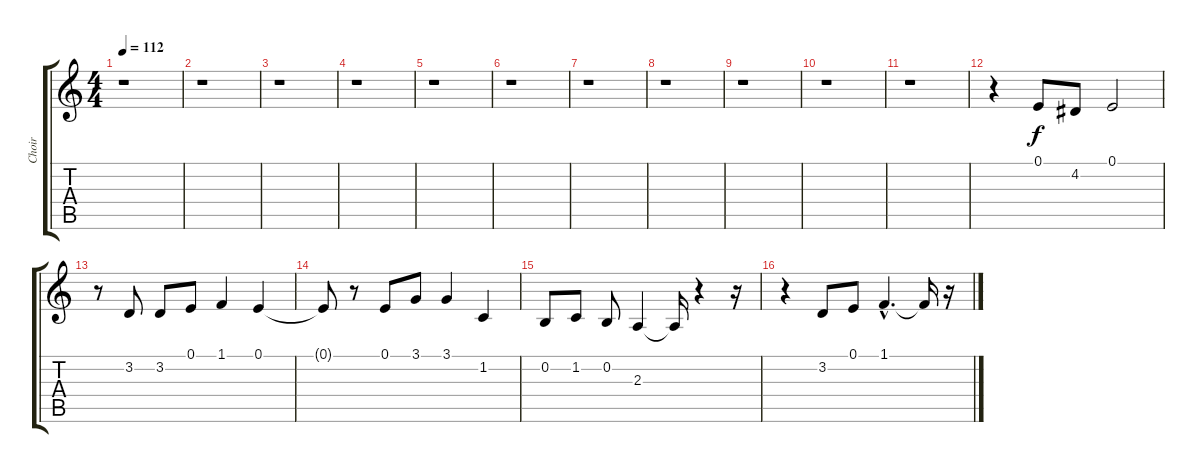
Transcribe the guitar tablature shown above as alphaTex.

\track ("Choir" "Choir") {instrument synthvoice}
\staff {score tabs}
\tuning (E4 B3 G3 D3 A2 E2) {hide}
\ts (4 4)
\tempo 112
\clef g2
\ks c
r.1{dy f} |
r.1 |
r.1 |
r.1 |
r.1 |
r.1 |
r.1 |
r.1 |
r.1 |
r.1 |
r.1 |
r.4 0.1.8 4.2.8 0.1.2 |
r.8 3.2.8 3.2.8 0.1.8 1.1.4 0.1.4 |
0.1{t}.8 r.8 0.1.8 3.1.8 3.1.4 1.2.4 |
0.2.8 1.2.8 0.2.8 2.3.4 2.3{t}.16 r.4 r.16 |
r.4 3.2.8 0.1.8 1.1{hac}.4{d} 1.1{t}.16 r.16
